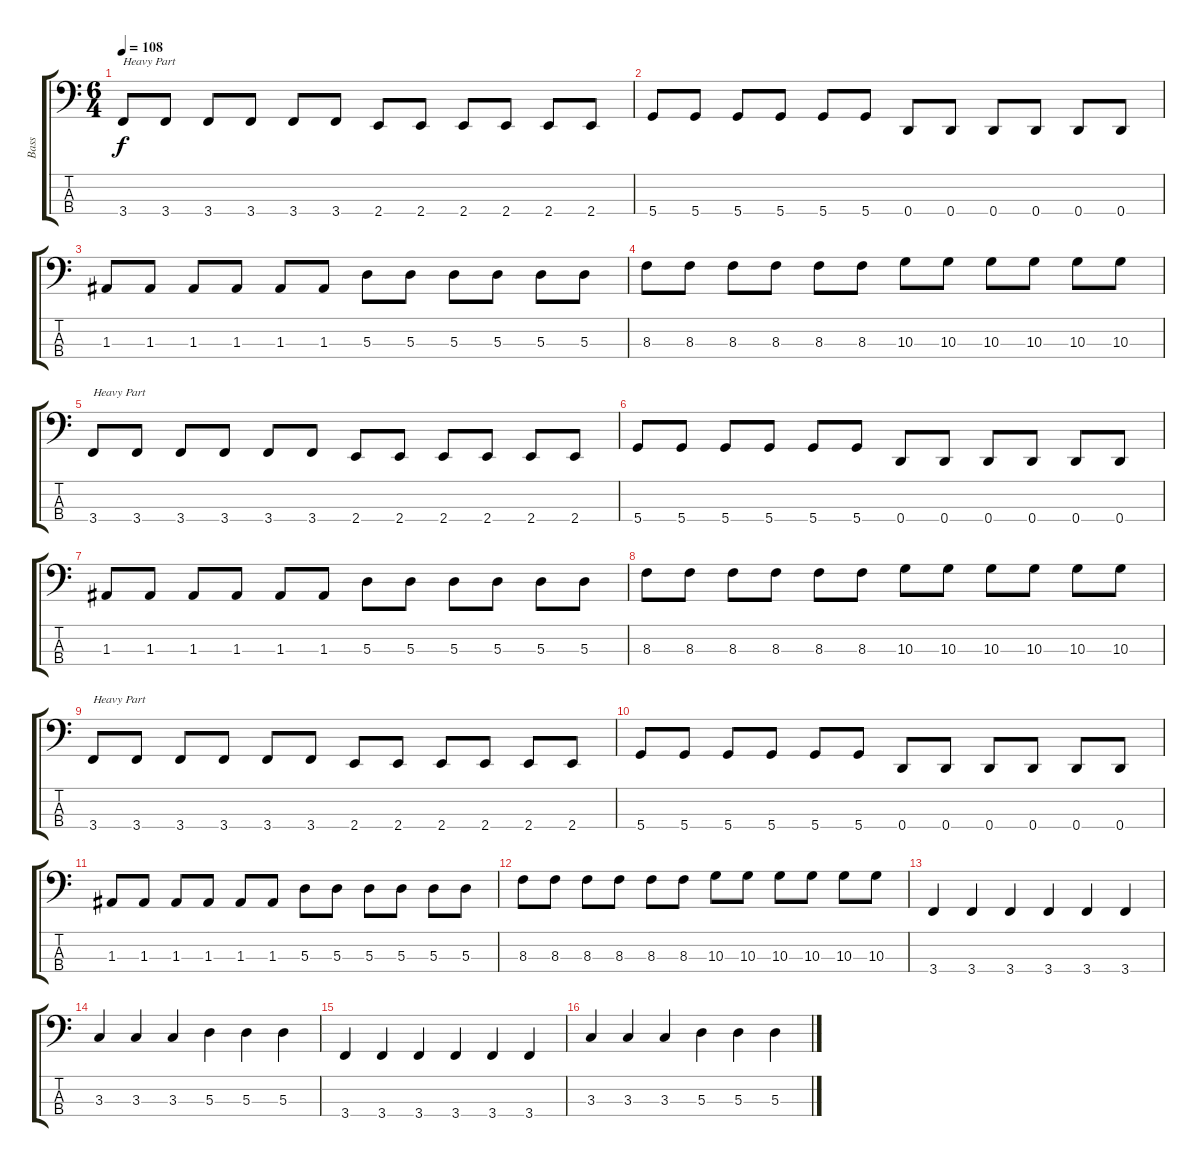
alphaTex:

\track ("Bass" "Bass") {instrument electricbasspick}
\staff {score tabs}
\tuning (G2 D2 A1 D1) {hide}
\ts (6 4)
\tempo 108
\clef f4
\ks c
3.4.8{txt "Heavy Part" dy f} 3.4.8 3.4.8 3.4.8 3.4.8 3.4.8 2.4.8 2.4.8 2.4.8 2.4.8 2.4.8 2.4.8 |
5.4.8 5.4.8 5.4.8 5.4.8 5.4.8 5.4.8 0.4.8 0.4.8 0.4.8 0.4.8 0.4.8 0.4.8 |
1.3.8 1.3.8 1.3.8 1.3.8 1.3.8 1.3.8 5.3.8 5.3.8 5.3.8 5.3.8 5.3.8 5.3.8 |
8.3.8 8.3.8 8.3.8 8.3.8 8.3.8 8.3.8 10.3.8 10.3.8 10.3.8 10.3.8 10.3.8 10.3.8 |
3.4.8{txt "Heavy Part"} 3.4.8 3.4.8 3.4.8 3.4.8 3.4.8 2.4.8 2.4.8 2.4.8 2.4.8 2.4.8 2.4.8 |
5.4.8 5.4.8 5.4.8 5.4.8 5.4.8 5.4.8 0.4.8 0.4.8 0.4.8 0.4.8 0.4.8 0.4.8 |
1.3.8 1.3.8 1.3.8 1.3.8 1.3.8 1.3.8 5.3.8 5.3.8 5.3.8 5.3.8 5.3.8 5.3.8 |
8.3.8 8.3.8 8.3.8 8.3.8 8.3.8 8.3.8 10.3.8 10.3.8 10.3.8 10.3.8 10.3.8 10.3.8 |
3.4.8{txt "Heavy Part"} 3.4.8 3.4.8 3.4.8 3.4.8 3.4.8 2.4.8 2.4.8 2.4.8 2.4.8 2.4.8 2.4.8 |
5.4.8 5.4.8 5.4.8 5.4.8 5.4.8 5.4.8 0.4.8 0.4.8 0.4.8 0.4.8 0.4.8 0.4.8 |
1.3.8 1.3.8 1.3.8 1.3.8 1.3.8 1.3.8 5.3.8 5.3.8 5.3.8 5.3.8 5.3.8 5.3.8 |
8.3.8 8.3.8 8.3.8 8.3.8 8.3.8 8.3.8 10.3.8 10.3.8 10.3.8 10.3.8 10.3.8 10.3.8 |
3.4.4 3.4.4 3.4.4 3.4.4 3.4.4 3.4.4 |
3.3.4 3.3.4 3.3.4 5.3.4 5.3.4 5.3.4 |
3.4.4 3.4.4 3.4.4 3.4.4 3.4.4 3.4.4 |
3.3.4 3.3.4 3.3.4 5.3.4 5.3.4 5.3.4
